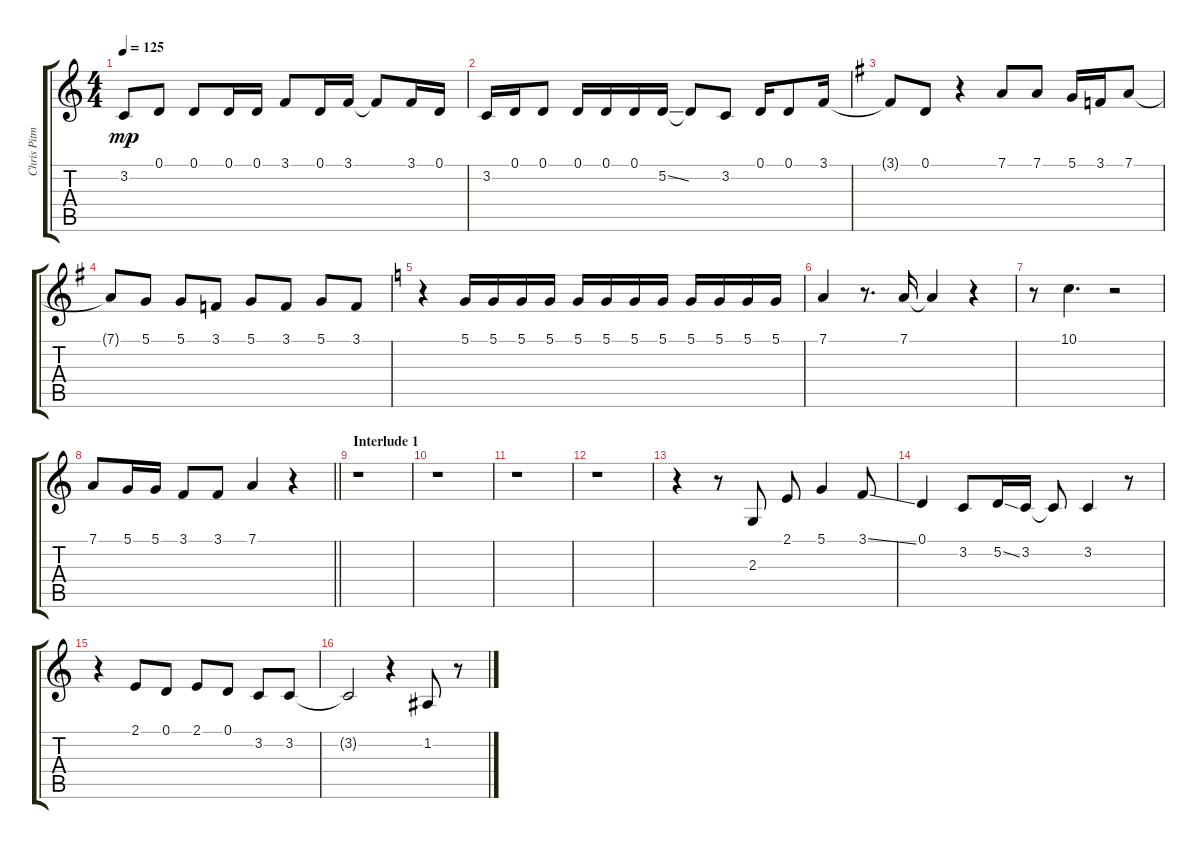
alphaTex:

\track ("Chris Pitman (VOICE)" "Chris Pitm") {instrument lead3calliope}
\staff {score tabs}
\tuning (D4 A3 F3 C3 G2 D2) {hide}
\ts (4 4)
\tempo 125
\clef g2
\ks c
3.2.8{dy mp} 0.1.8 0.1.8 0.1.16 0.1.16 3.1.8 0.1.16 3.1.16 3.1{t}.8 3.1.16 0.1.16 |
3.2.16 0.1.16 0.1.8 0.1.16 0.1.16 0.1.16 5.2{ss}.16 5.2{t}.8 3.2.8 0.1.16 0.1.8 3.1.16 |
\ks g
3.1{t}.8 0.1.8 r.4 7.1.8 7.1.8 5.1.16 3.1.16 7.1.8 |
7.1{t}.8 5.1.8 5.1.8 3.1.8 5.1.8 3.1.8 5.1.8 3.1.8 |
\ks c
r.4 5.1.16 5.1.16 5.1.16 5.1.16 5.1.16 5.1.16 5.1.16 5.1.16 5.1.16 5.1.16 5.1.16 5.1.16 |
7.1.4 r.8{d} 7.1.16 7.1{t}.4 r.4 |
r.8 10.1.4{d} r.2 |
\barLineRight lightlight
7.1.8 5.1.16 5.1.16 3.1.8 3.1.8 7.1.4 r.4 |
\section ("" "Interlude 1")
r.1 |
r.1 |
r.1 |
r.1 |
r.4 r.8 2.3.8 2.1.8 5.1.4 3.1{ss}.8 |
0.1.4 3.2.8 5.2{ss}.16 3.2.16 3.2{t}.8 3.2.4 r.8 |
r.4 2.1.8 0.1.8 2.1.8 0.1.8 3.2.8 3.2.8 |
3.2{t}.2 r.4 1.2.8 r.8
